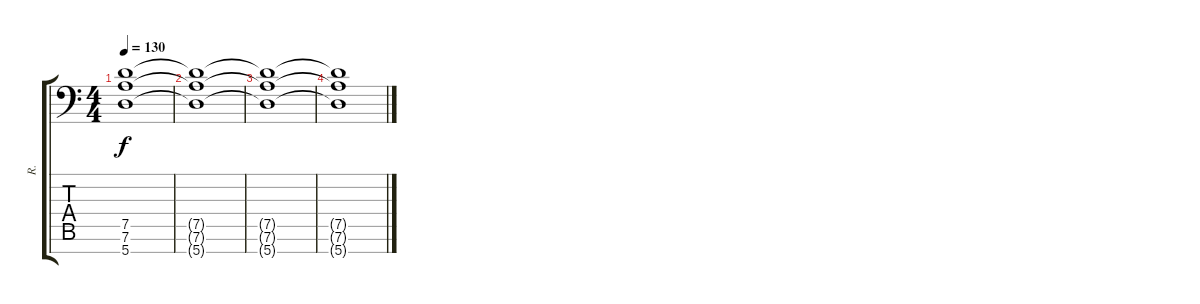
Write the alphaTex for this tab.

\track ("R." "R.") {instrument distortionguitar}
\staff {score tabs}
\tuning (D4 A3 F3 C3 G2 D2 A1) {hide}
\ts (4 4)
\tempo 130
\clef f4
\ks c
(7.5 7.6 5.7).1{dy f} |
(7.5{t} 7.6{t} 5.7{t}).1 |
(7.5{t} 7.6{t} 5.7{t}).1 |
(7.5{t} 7.6{t} 5.7{t}).1
